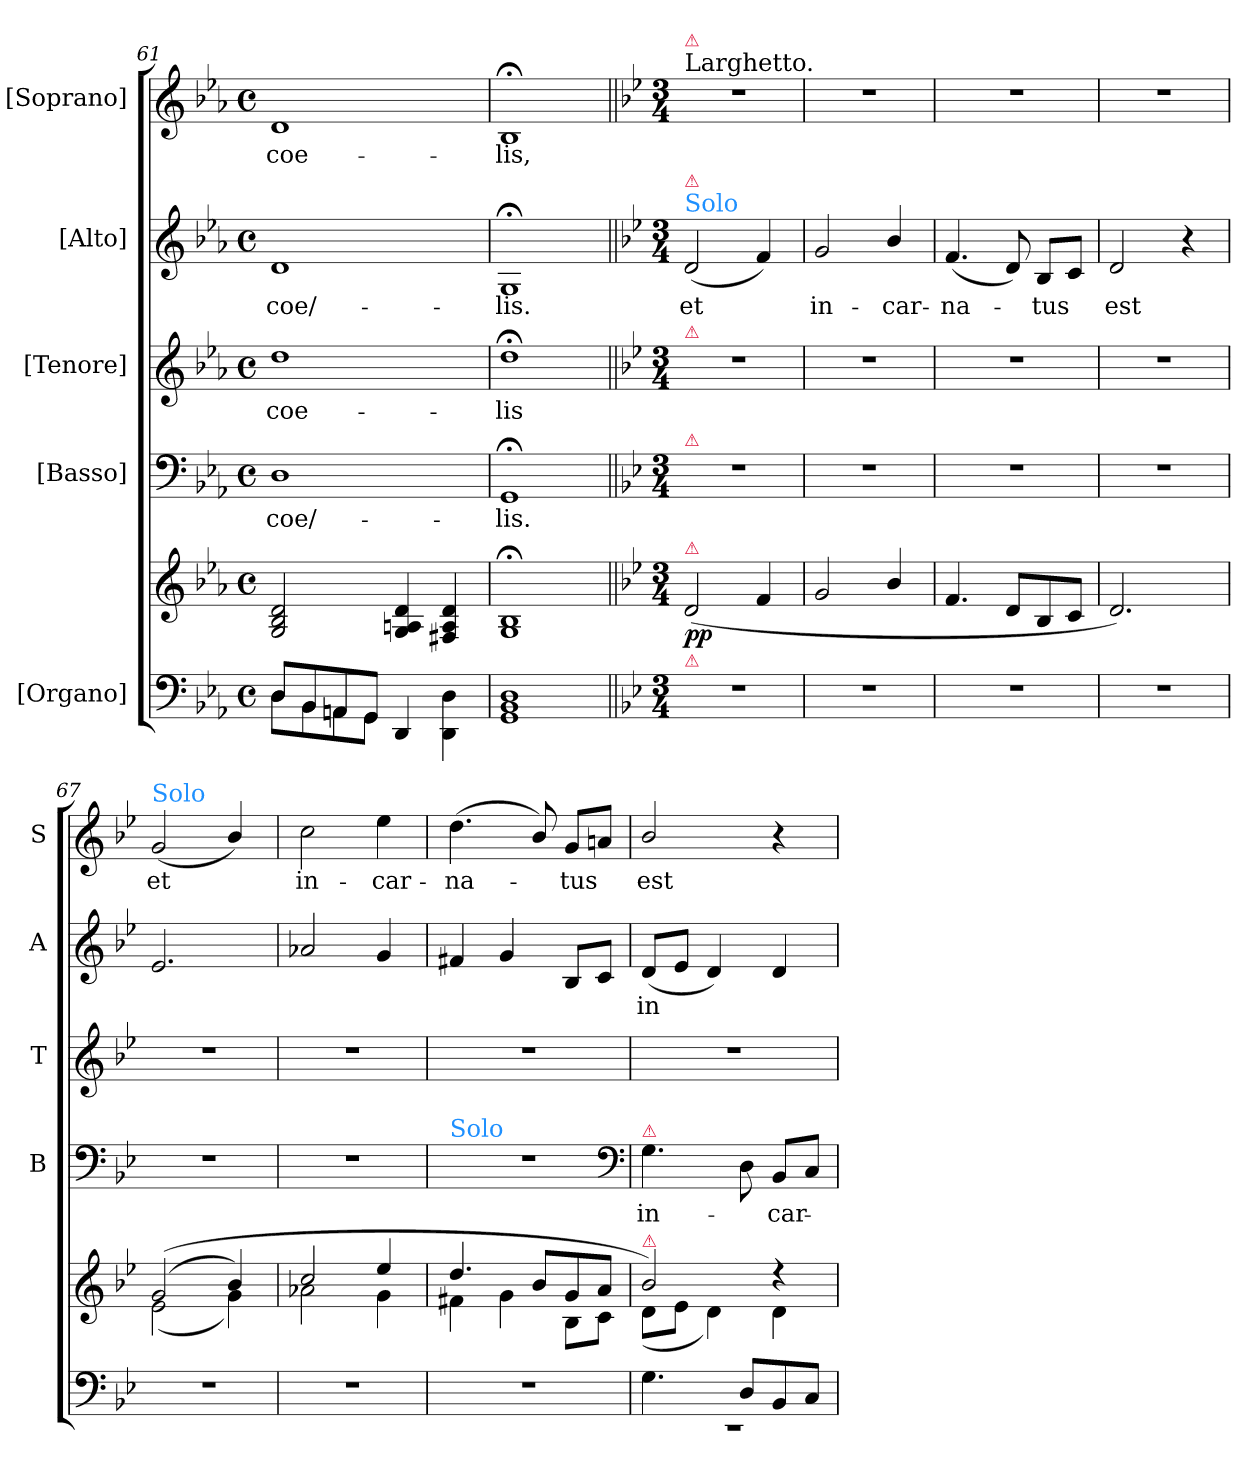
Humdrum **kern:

**kern	**kern	**dynam	**kern	**text	**kern	**text	**kern	**text	**kern	**text
*part5	*part5	*part5	*part4	*part4	*part3	*part3	*part2	*part2	*part1	*part1
*staff6	*staff5	*staff5/6	*staff4	*staff4	*staff3	*staff3	*staff2	*staff2	*staff1	*staff1
*I"[Organo]	*	*	*I"[Basso]	*	*I"[Tenore]	*	*I"[Alto]	*	*I"[Soprano]	*
*	*	*	*I'B	*	*I'T	*	*I'A	*	*I'S	*
*clefF4	*clefG2	*	*clefF4	*	*clefG2	*	*clefG2	*	*clefG2	*
*	*	*	*	*	*ITrd7c12	*	*	*	*	*
*k[b-e-a-]	*k[b-e-a-]	*	*k[b-e-a-]	*	*k[b-e-a-]	*	*k[b-e-a-]	*	*k[b-e-a-]	*
*M4/4	*M4/4	*	*M4/4	*	*M4/4	*	*M4/4	*	*M4/4	*
*met(c)	*met(c)	*	*met(c)	*	*met(c)	*	*met(c)	*	*met(c)	*
=61	=61	=61	=61	=61	=61	=61	=61	=61	=61	=61
*^	*	*	*	*	*	*	*	*	*	*
8D/L	8D\L	2G/ 2B-/ 2d/	.	1D	coe/-	1d	-coe-	1d	coe/-	1d	coe-
8BB-/	8BB-\	.	.	.	.	.	.	.	.	.	.
8AAn/	8AAn\	.	.	.	.	.	.	.	.	.	.
8GG/J	8GG\J	.	.	.	.	.	.	.	.	.	.
4DD/	2ryy	4G/ 4An/ 4d/	.	.	.	.	.	.	.	.	.
4DD\ 4D\	.	4F#X/ 4A/ 4d/	.	.	.	.	.	.	.	.	.
*v	*v	*	*	*	*	*	*	*	*	*	*
=62	=62	=62	=62	=62	=62	=62	=62	=62	=62	=62
1GG\ 1BB-\ 1D\	1G;</ 1B-;</	.	1GG;<	-lis.	1d;<	-lis	1G;<	-lis.	1B-;<	-lis,
=63||	=63||	=63||	=63||	=63||	=63||	=63||	=63||	=63||	=63||	=63||
*k[b-e-]	*k[b-e-]	*	*k[b-e-]	*	*k[b-e-]	*	*k[b-e-]	*	*k[b-e-]	*
*M3/4	*M3/4	*	*M3/4	*	*M3/4	*	*M3/4	*	*M3/4	*
!	!	!	!	!	!	!	!	!	!LO:TX:a:t=Larghetto.	!
!	!	!	!	!	!	!	!	!	!LO:TX:a:color=crimson:t=⚠	!
!	!	!	!	!	!	!	!LO:TX:a:color=dodgerblue:t=Solo	!	!	!
!	!	!	!	!	!	!	!LO:TX:a:color=crimson:t=⚠	!	!	!
!	!	!	!	!	!LO:TX:a:color=crimson:t=⚠	!	!	!	!	!
!	!	!	!LO:TX:a:color=crimson:t=⚠	!	!	!	!	!	!	!
!	!LO:TX:a:color=crimson:t=⚠	!	!	!	!	!	!	!	!	!
!LO:TX:a:color=crimson:t=⚠	!	!	!	!	!	!	!	!	!	!
2.r	(2d/	pp	2.r	.	2.r	.	(2d/	et	2.r	.
.	4f/	.	.	.	.	.	4f/)	.	.	.
=64	=64	=64	=64	=64	=64	=64	=64	=64	=64	=64
2.r	2g/	.	2.r	.	2.r	.	2g/	in-	2.r	.
.	4b-/	.	.	.	.	.	4b-/	-car-	.	.
=65	=65	=65	=65	=65	=65	=65	=65	=65	=65	=65
2.r	4.f/	.	2.r	.	2.r	.	(4.f/	-na-	2.r	.
.	8d/L	.	.	.	.	.	8d/)	.	.	.
.	8B-/	.	.	.	.	.	8B-/L	-tus	.	.
.	8c/J	.	.	.	.	.	8c/J	.	.	.
=66	=66	=66	=66	=66	=66	=66	=66	=66	=66	=66
2.r	2.d/)	.	2.r	.	2.r	.	2d/	est	2.r	.
.	.	.	.	.	.	.	4r	.	.	.
=67	=67	=67	=67	=67	=67	=67	=67	=67	=67	=67
*	*^	*	*	*	*	*	*	*	*	*
!	!	!	!	!	!	!	!	!	!	!LO:TX:a:color=dodgerblue:t=Solo	!
2.r	((2g/	(2e-\	.	2.r	.	2.r	.	2.e-/	.	(2g/	et
.	4b-/)	4g\)	.	.	.	.	.	.	.	4b-/)	.
=68	=68	=68	=68	=68	=68	=68	=68	=68	=68	=68	=68
2.r	2cc/	2a-X\	.	2.r	.	2.r	.	2a-X/	.	2cc\	in-
.	4ee-/	4g\	.	.	.	.	.	4g/	.	4ee-\	-car-
=69	=69	=69	=69	=69	=69	=69	=69	=69	=69	=69	=69
!	!	!	!	!LO:TX:a:color=dodgerblue:t=Solo	!	!	!	!	!	!	!
2.r	4.dd/	4f#X\	.	2.r	.	2.r	.	4f#X/	.	(4.dd\	-na-
.	.	4g\	.	.	.	.	.	4g/	.	.	.
.	8b-/L	.	.	.	.	.	.	.	.	8b-/)	.
.	8g/	8B-\L	.	.	.	.	.	8B-/L	.	8g/L	-tus
.	8a/J	8c\J	.	.	.	.	.	8c/J	.	8an/J	.
*	*	*	*	*clefF4	*	*	*	*	*	*	*
=70	=70	=70	=70	=70	=70	=70	=70	=70	=70	=70	=70
*^	*	*	*	*	*	*	*	*	*	*	*
!	!	!	!	!	!LO:TX:a:color=crimson:t=⚠	!	!	!	!	!	!	!
!	!	!LO:TX:a:color=crimson:t=⚠	!	!	!	!	!	!	!	!	!	!
4.G\	2.r	2b-/)	(>8d\L	.	4.G\	in-	2.r	.	(8d/L	in	2b-/	est
.	.	.	8e-\J	.	.	.	.	.	8e-/J	.	.	.
.	.	.	4d\)	.	.	.	.	.	4d/)	.	.	.
8D/L	.	.	.	.	8D\	.	.	.	.	.	.	.
8BB-/	.	4r	4d\	.	8BB-/L	-car-	.	.	4d/	.	4r	.
8C/J	.	.	.	.	8C/J	.	.	.	.	.	.	.
*v	*v	*	*	*	*	*	*	*	*	*	*	*
*	*v	*v	*	*	*	*	*	*	*	*	*
=	=	=	=	=	=	=	=	=	=	=
*-	*-	*-	*-	*-	*-	*-	*-	*-	*-	*-
